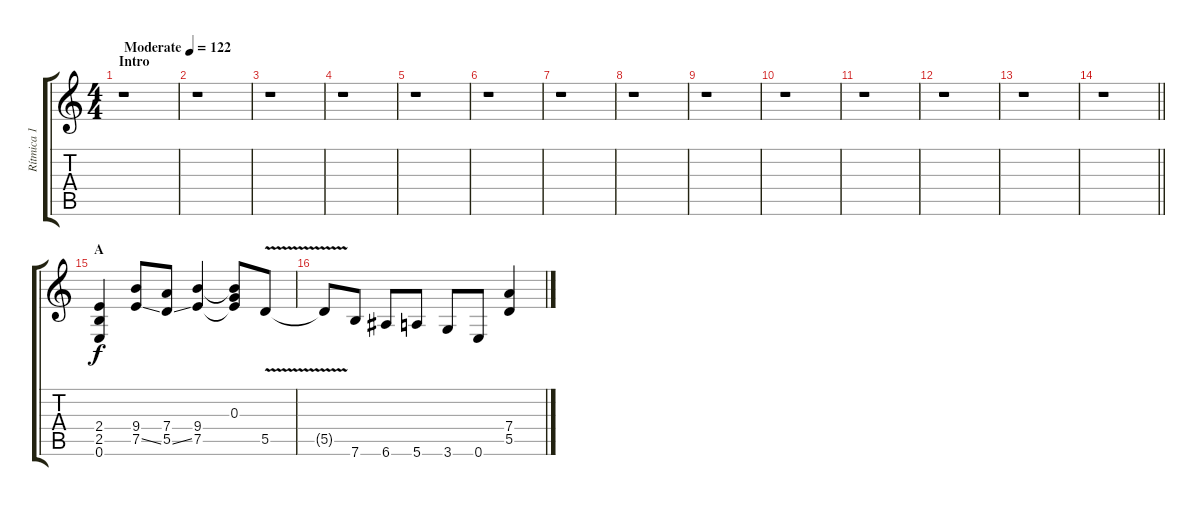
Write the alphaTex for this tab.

\track ("Rítmica 1" "Rítmica 1") {instrument distortionguitar}
\staff {score tabs}
\tuning (E4 B3 G3 D3 A2 E2) {hide}
\ts (4 4)
\section ("" "Intro")
\tempo (122 "Moderate")
\clef g2
\ks c
r.1{dy f instrument distortionguitar} |
r.1 |
r.1 |
r.1 |
r.1 |
r.1 |
r.1 |
r.1 |
r.1 |
r.1 |
r.1 |
r.1 |
r.1 |
\barLineRight lightlight
r.1 |
\section ("" "A")
(2.4 2.5 0.6).4 (9.4 7.5{ss}).8 (7.4 5.5{ss}).8 (9.4 7.5).4 (0.3 9.4{t} 7.5{t}).8 5.5{v}.8 |
5.5{t}.8 7.6.8 6.6.8 5.6.8 3.6.8 0.6.8 (7.4 5.5).4
